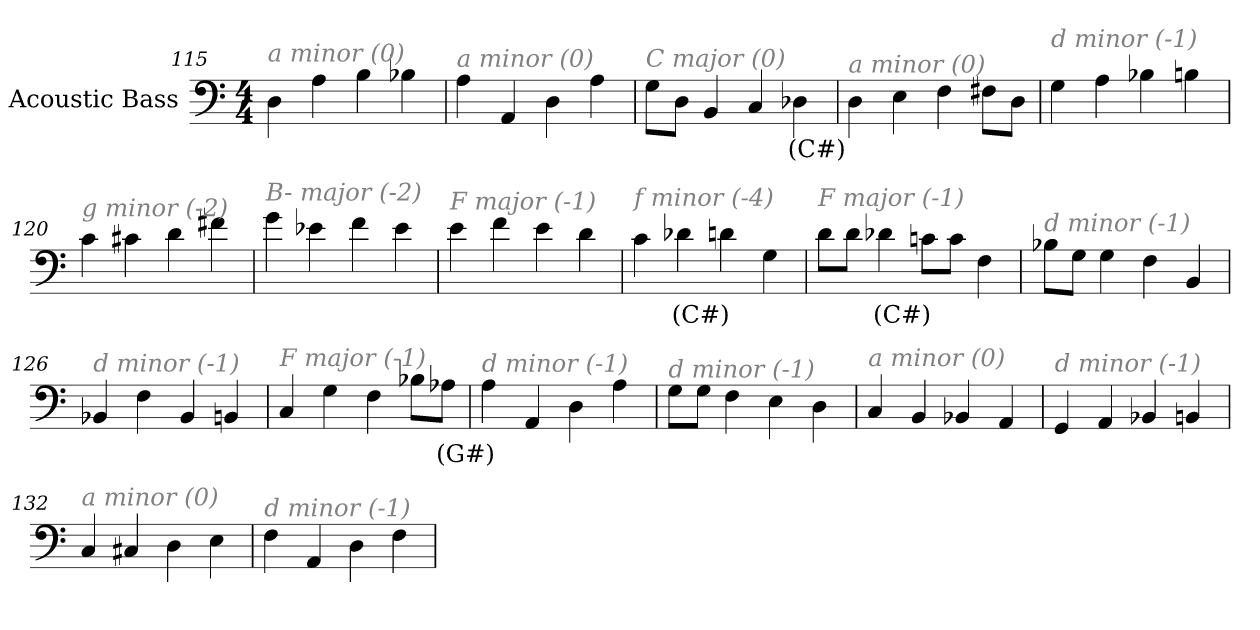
**kern	**text
*part1	*part1
*staff1	*staff1
*I"Acoustic Bass	*
*clefF4	*
*ITrd7c12	*
*k[]	*
*C:	*
*M4/4	*
=115	=115
!LO:TX:i:color=#808080:t=a minor (0)	!
4DD	.
4AA	.
4BB	.
4BB-X	.
=116	=116
!LO:TX:i:color=#808080:t=a minor (0)	!
4AA	.
4AAA	.
4DD	.
4AA	.
=117	=117
!LO:TX:i:color=#808080:t=C major (0)	!
8GGL	.
8DDJ	.
4BBB	.
4CC	.
4DD-Xi	(C#)
=118	=118
!LO:TX:i:color=#808080:t=a minor (0)	!
4DD	.
4EE	.
4FF	.
8FF#XL	.
8DDJ	.
=119	=119
!LO:TX:i:color=#808080:t=d minor (-1)	!
4GG	.
4AA	.
4BB-X	.
4BBn	.
=120	=120
!LO:TX:i:color=#808080:t=g minor (-2)	!
4C	.
4C#X	.
4D	.
4F#X	.
=121	=121
!LO:TX:i:color=#808080:t=B- major (-2)	!
4G	.
4E-X	.
4F	.
4E-	.
=122	=122
!LO:TX:i:color=#808080:t=F major (-1)	!
4E	.
4F	.
4E	.
4D	.
=123	=123
!LO:TX:i:color=#808080:t=f minor (-4)	!
4C	.
4D-Xi	(C#)
4D	.
4GG	.
=124	=124
!LO:TX:i:color=#808080:t=F major (-1)	!
8DL	.
8DJ	.
4D-Xi	(C#)
8CnL	.
8CJ	.
4FF	.
=125	=125
!LO:TX:i:color=#808080:t=d minor (-1)	!
8BB-XL	.
8GGJ	.
4GG	.
4FF	.
4BBB	.
=126	=126
!LO:TX:i:color=#808080:t=d minor (-1)	!
4BBB-X	.
4FF	.
4BBB-	.
4BBBn	.
=127	=127
!LO:TX:i:color=#808080:t=F major (-1)	!
4CC	.
4GG	.
4FF	.
8BB-XL	.
8AA-XiJ	(G#)
=128	=128
!LO:TX:i:color=#808080:t=d minor (-1)	!
4AA	.
4AAA	.
4DD	.
4AA	.
=129	=129
!LO:TX:i:color=#808080:t=d minor (-1)	!
8GGL	.
8GGJ	.
4FF	.
4EE	.
4DD	.
=130	=130
!LO:TX:i:color=#808080:t=a minor (0)	!
4CC	.
4BBB	.
4BBB-X	.
4AAA	.
=131	=131
!LO:TX:i:color=#808080:t=d minor (-1)	!
4GGG	.
4AAA	.
4BBB-X	.
4BBBn	.
=132	=132
!LO:TX:i:color=#808080:t=a minor (0)	!
4CC	.
4CC#X	.
4DD	.
4EE	.
=133	=133
!LO:TX:i:color=#808080:t=d minor (-1)	!
4FF	.
4AAA	.
4DD	.
4FF	.
=	=
*-	*-
